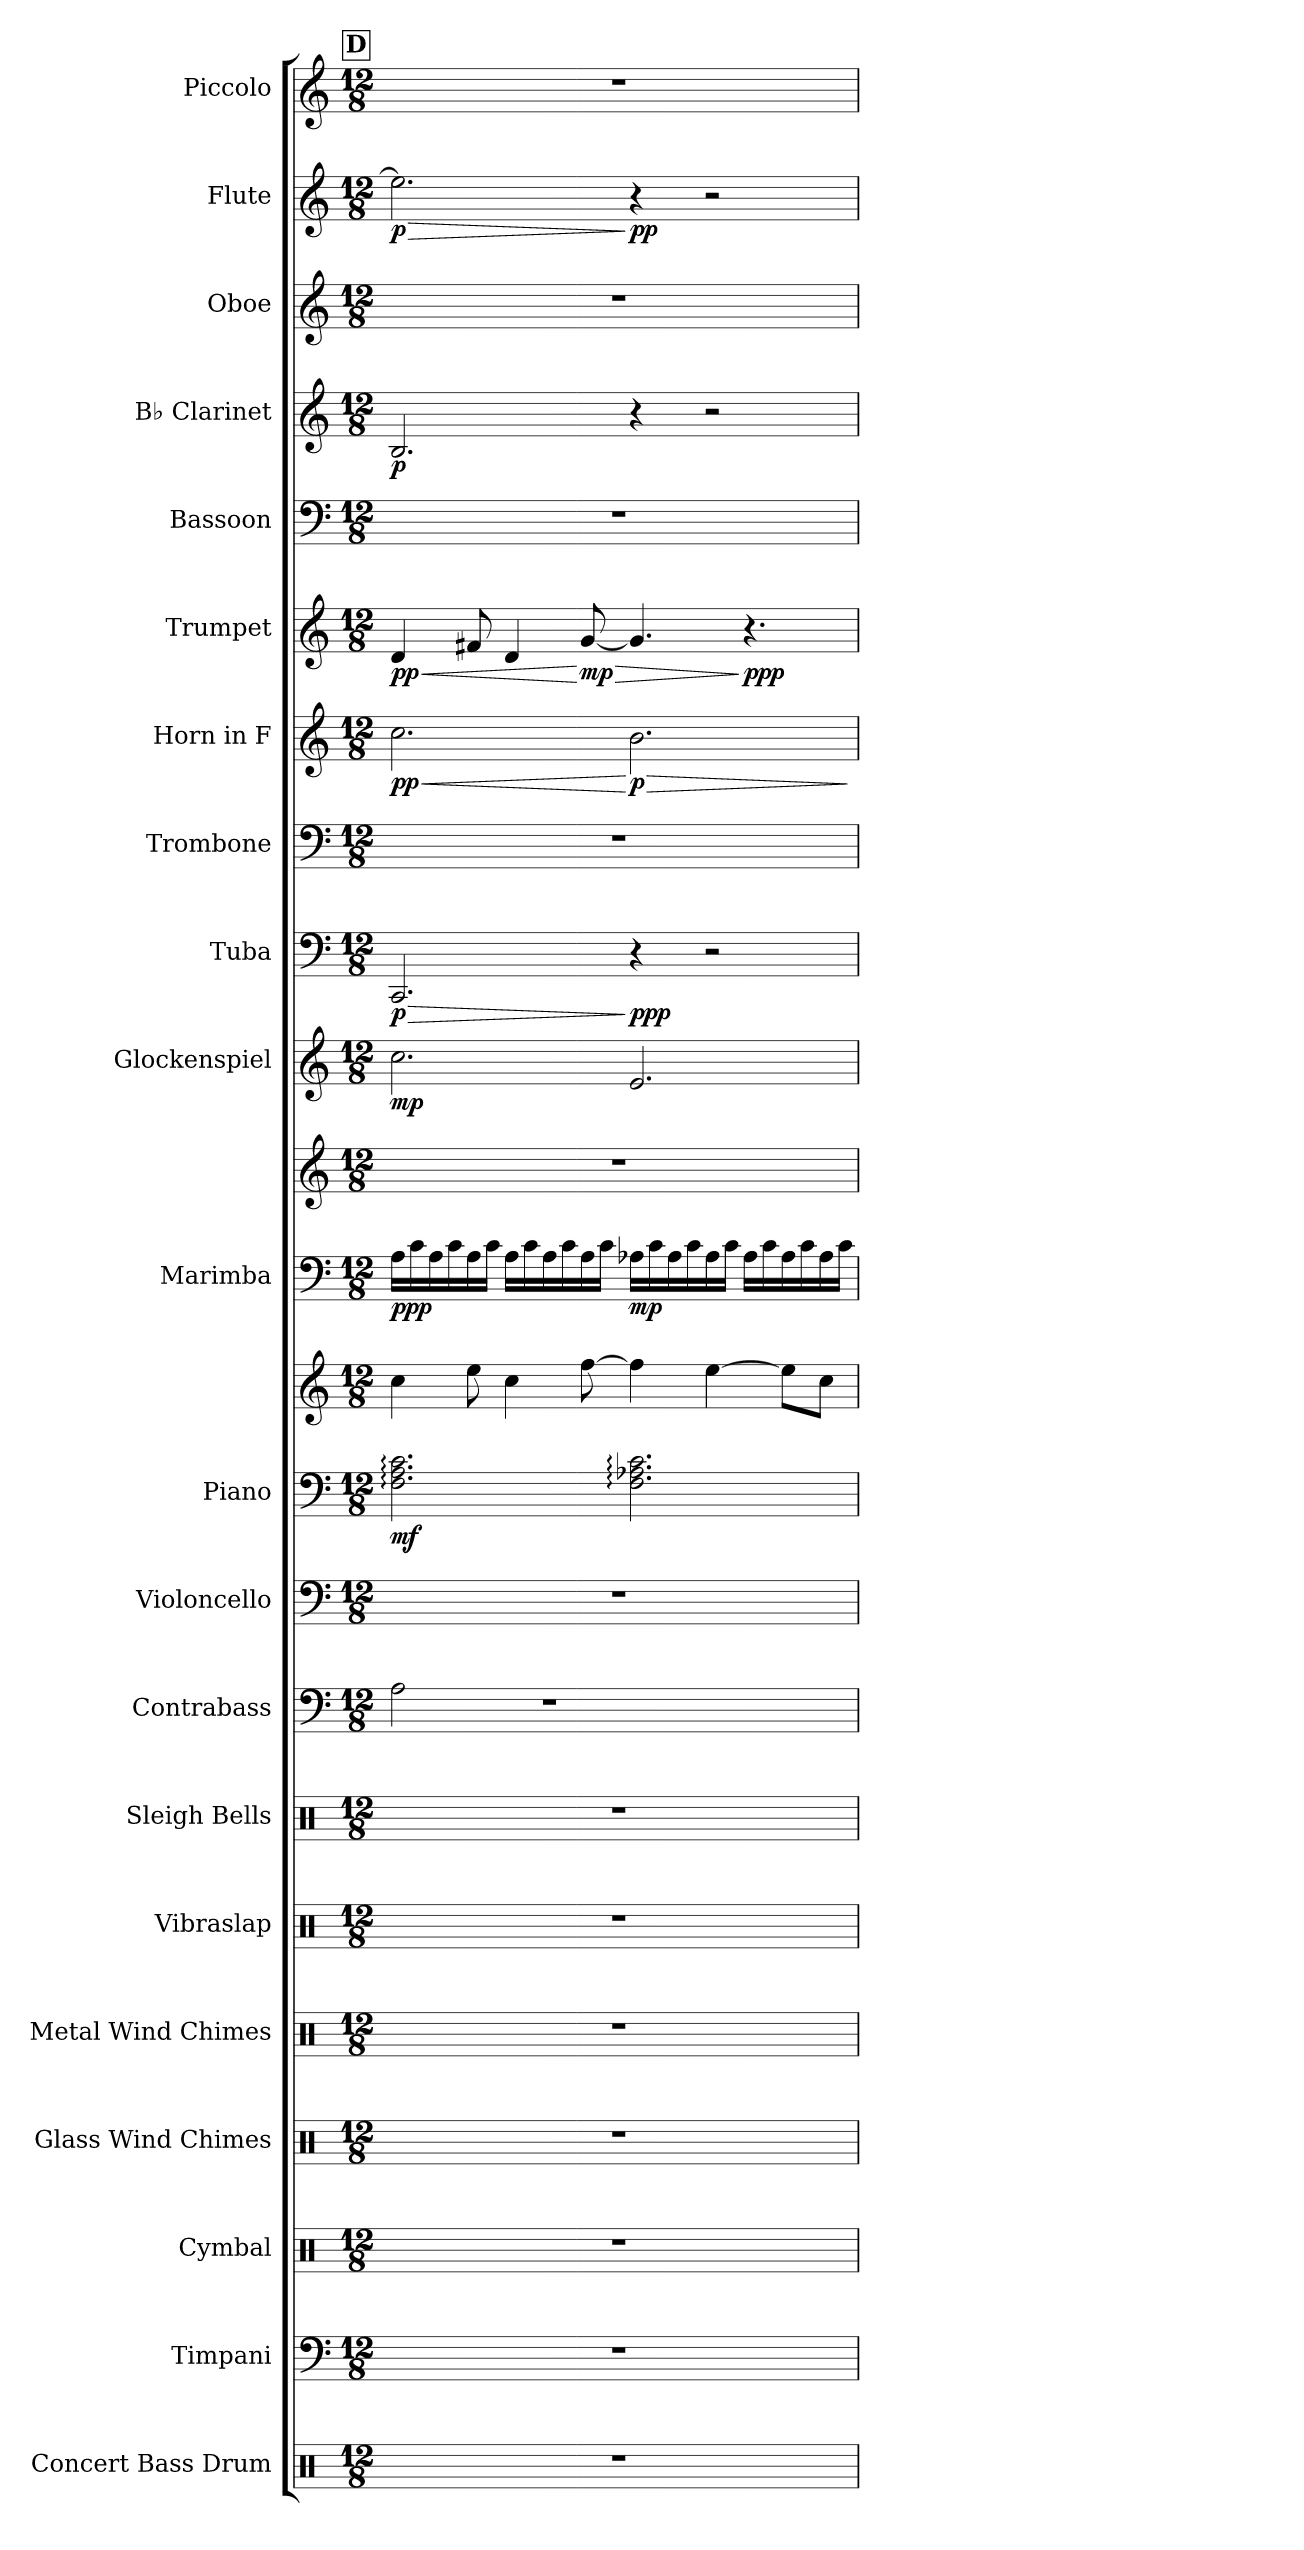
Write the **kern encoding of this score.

**kern	**kern	**kern	**kern	**dynam	**kern	**dynam	**kern	**kern	**kern	**kern	**kern	**kern	**dynam	**kern	**kern	**dynam	**kern	**dynam	**kern	**dynam	**kern	**kern	**dynam	**kern	**dynam	**kern	**kern	**dynam	**kern	**kern	**dynam	**kern
*part21	*part20	*part19	*part18	*part18	*part17	*part17	*part16	*part15	*part14	*part13	*part12	*part12	*part12	*part11	*part11	*part11	*part10	*part10	*part9	*part9	*part8	*part7	*part7	*part6	*part6	*part5	*part4	*part4	*part3	*part2	*part2	*part1
*staff23	*staff22	*staff21	*staff20	*staff20	*staff19	*staff19	*staff18	*staff17	*staff16	*staff15	*staff14	*staff13	*staff13/14	*staff12	*staff11	*staff11/12	*staff10	*staff10	*staff9	*staff9	*staff8	*staff7	*staff7	*staff6	*staff6	*staff5	*staff4	*staff4	*staff3	*staff2	*staff2	*staff1
*I"Concert Bass Drum	*I"Timpani	*I"Cymbal	*I"Glass Wind Chimes	*	*I"Metal Wind Chimes	*	*I"Vibraslap	*I"Sleigh Bells	*I"Contrabass	*I"Violoncello	*I"Piano	*	*	*I"Marimba	*	*	*I"Glockenspiel	*	*I"Tuba	*	*I"Trombone	*I"Horn in F	*	*I"Trumpet	*	*I"Bassoon	*I"B♭ Clarinet	*	*I"Oboe	*I"Flute	*	*I"Piccolo
*I'Con. BD	*I'Timp.	*I'Cym.	*I'Gl. Wn Ch.	*	*I'Met. Wn Ch.	*	*I'Vibslp.	*I'Sle. Be.	*I'Cb.	*I'Vc.	*I'Pno.	*	*	*I'Mrm.	*	*	*I'Glock.	*	*I'Tba.	*	*I'Tbn.	*	*	*I'Tpt.	*	*I'Bsn.	*I'B♭ Cl.	*	*I'Ob.	*I'Fl.	*	*I'Picc.
*clefX	*clefF4	*clefX	*clefX	*	*clefX	*	*clefX	*clefX	*clefF4	*clefF4	*clefF4	*clefG2	*	*clefF4	*clefG2	*	*clefG2	*	*clefF4	*	*clefF4	*clefG2	*	*clefG2	*	*clefF4	*clefG2	*	*clefG2	*clefG2	*	*clefG2
*	*	*	*	*	*	*	*	*	*ITrd7c12	*	*	*	*	*	*	*	*ITrd-14c-24	*	*	*	*	*ITrd4c7	*	*ITrd1c2	*	*	*ITrd1c2	*	*	*	*	*ITrd-7c-12
*k[]	*k[]	*k[]	*k[]	*	*k[]	*	*k[]	*k[]	*k[]	*k[]	*k[]	*k[]	*	*k[]	*k[]	*	*k[]	*	*k[]	*	*k[]	*k[b-]	*	*k[b-e-]	*	*k[]	*k[b-e-]	*	*k[]	*k[]	*	*k[]
*M12/8	*M12/8	*M12/8	*M12/8	*	*M12/8	*	*M12/8	*M12/8	*M12/8	*M12/8	*M12/8	*M12/8	*	*M12/8	*M12/8	*	*M12/8	*	*M12/8	*	*M12/8	*M12/8	*	*M12/8	*	*M12/8	*M12/8	*	*M12/8	*M12/8	*	*M12/8
*MM143	*MM143	*MM143	*MM143	*	*MM143	*	*MM143	*MM143	*MM143	*MM143	*MM143	*MM143	*	*MM143	*MM143	*	*MM143	*	*MM143	*	*MM143	*MM143	*	*MM143	*	*MM143	*MM143	*	*MM143	*MM143	*	*MM143
!!LO:REH:place=s1:a:B:fs=14:t=D
=70	=70	=70	=70	=70	=70	=70	=70	=70	=70	=70	=70	=70	=70	=70	=70	=70	=70	=70	=70	=70	=70	=70	=70	=70	=70	=70	=70	=70	=70	=70	=70	=70
!	!	!	!	!LO:DY:b	!	!	!	!	!	!	!	!	!	!	!	!	!	!	!	!LO:HP:b	!	!	!LO:HP:b	!	!LO:HP:b	!	!	!	!	!	!LO:HP:b	!
!	!	!	!	!LO:DY:n=1:b	!	!LO:DY:b	!	!	!	!	!	!	!	!	!	!	!	!	!	!	!	!	!	!	!	!	!	!	!	!	!	!
!	!	!	!	!	!	!LO:DY:n=1:b	!	!	!	!	!	!	!LO:DY:b=2	!	!	!LO:DY:b=2	!	!LO:DY:b	!	!LO:DY:n=1:b	!	!	!LO:DY:n=1:b	!	!LO:DY:n=1:b	!	!	!LO:DY:b	!	!	!LO:DY:n=1:b	!
1.r	1.r	1.r	1.r	p other-dynamics	1.r	p other-dynamics	1.r	1.r	2AA\	1.r	2.F\: 2.A\: 2.c\:	4cc\	mf	16A\LL	1.r	ppp	2.cccc\	mp	2.CC/	> p	1.r	2.f\	< pp	4c/	< pp	1.r	2.A/	p	1.r	2.ee\]	> p	1.r
.	.	.	.	.	.	.	.	.	.	.	.	.	.	16c\	.	.	.	.	.	.	.	.	.	.	.	.	.	.	.	.	.	.
.	.	.	.	.	.	.	.	.	.	.	.	.	.	16A\	.	.	.	.	.	.	.	.	.	.	.	.	.	.	.	.	.	.
.	.	.	.	.	.	.	.	.	.	.	.	.	.	16c\	.	.	.	.	.	.	.	.	.	.	.	.	.	.	.	.	.	.
.	.	.	.	.	.	.	.	.	.	.	.	8ee\	.	16A\	.	.	.	.	.	.	.	.	.	8en/	.	.	.	.	.	.	.	.
.	.	.	.	.	.	.	.	.	.	.	.	.	.	16c\JJ	.	.	.	.	.	.	.	.	.	.	.	.	.	.	.	.	.	.
.	.	.	.	.	.	.	.	.	.	.	.	4cc\	.	16A\LL	.	.	.	.	.	.	.	.	.	4c/	.	.	.	.	.	.	.	.
.	.	.	.	.	.	.	.	.	.	.	.	.	.	16c\	.	.	.	.	.	.	.	.	.	.	.	.	.	.	.	.	.	.
.	.	.	.	.	.	.	.	.	1r	.	.	.	.	16A\	.	.	.	.	.	.	.	.	.	.	.	.	.	.	.	.	.	.
.	.	.	.	.	.	.	.	.	.	.	.	.	.	16c\	.	.	.	.	.	.	.	.	.	.	.	.	.	.	.	.	.	.
!	!	!	!	!	!	!	!	!	!	!	!	!	!	!	!	!	!	!	!	!	!	!	!	!	!LO:HP:n=1:b	!	!	!	!	!	!	!
!	!	!	!	!	!	!	!	!	!	!	!	!	!	!	!	!	!	!	!	!	!	!	!	!	!LO:DY:n=2:b	!	!	!	!	!	!	!
.	.	.	.	.	.	.	.	.	.	.	.	[8ff\	.	16A\	.	.	.	.	.	.	.	.	.	[8f/	[ > mp	.	.	.	.	.	.	.
.	.	.	.	.	.	.	.	.	.	.	.	.	.	16c\JJ	.	.	.	.	.	.	.	.	.	.	.	.	.	.	.	.	.	.
!	!	!	!	!	!	!	!	!	!	!	!	!	!	!	!	!LO:DY:b=2	!	!	!	!LO:DY:n=2:b	!	!	!LO:HP:n=1:b	!	!	!	!	!	!	!	!	!
!	!	!	!	!	!	!	!	!	!	!	!	!	!	!	!	!	!	!	!	!	!	!	!LO:DY:n=2:b	!	!	!	!	!	!	!	!LO:DY:n=2:b	!
.	.	.	.	.	.	.	.	.	.	.	2.F\: 2.A-X\: 2.c\:	4ff\]	.	16A-X\LL	.	mp	2.eee/	.	4r	] ppp	.	2.e\	[ > p	4.f/]	.	.	4r	.	.	4r	] pp	.
.	.	.	.	.	.	.	.	.	.	.	.	.	.	16c\	.	.	.	.	.	.	.	.	.	.	.	.	.	.	.	.	.	.
.	.	.	.	.	.	.	.	.	.	.	.	.	.	16A-\	.	.	.	.	.	.	.	.	.	.	.	.	.	.	.	.	.	.
.	.	.	.	.	.	.	.	.	.	.	.	.	.	16c\	.	.	.	.	.	.	.	.	.	.	.	.	.	.	.	.	.	.
.	.	.	.	.	.	.	.	.	.	.	.	[4ee\	.	16A-\	.	.	.	.	2r	.	.	.	.	.	.	.	2r	.	.	2r	.	.
.	.	.	.	.	.	.	.	.	.	.	.	.	.	16c\JJ	.	.	.	.	.	.	.	.	.	.	.	.	.	.	.	.	.	.
!	!	!	!	!	!	!	!	!	!	!	!	!	!	!	!	!	!	!	!	!	!	!	!	!	!LO:DY:n=3:b	!	!	!	!	!	!	!
.	.	.	.	.	.	.	.	.	.	.	.	.	.	16A-\LL	.	.	.	.	.	.	.	.	.	4.r	] ppp	.	.	.	.	.	.	.
.	.	.	.	.	.	.	.	.	.	.	.	.	.	16c\	.	.	.	.	.	.	.	.	.	.	.	.	.	.	.	.	.	.
.	.	.	.	.	.	.	.	.	.	.	.	8ee\L]	.	16A-\	.	.	.	.	.	.	.	.	.	.	.	.	.	.	.	.	.	.
.	.	.	.	.	.	.	.	.	.	.	.	.	.	16c\	.	.	.	.	.	.	.	.	.	.	.	.	.	.	.	.	.	.
.	.	.	.	.	.	.	.	.	.	.	.	8cc\J	.	16A-\	.	.	.	.	.	.	.	.	.	.	.	.	.	.	.	.	.	.
.	.	.	.	.	.	.	.	.	.	.	.	.	.	16c\JJ	.	.	.	.	.	.	.	.	.	.	.	.	.	.	.	.	.	.
.	.	.	.	.	.	.	.	.	.	.	.	.	.	.	.	.	.	.	.	.	.	.	]	.	.	.	.	.	.	.	.	.
=	=	=	=	=	=	=	=	=	=	=	=	=	=	=	=	=	=	=	=	=	=	=	=	=	=	=	=	=	=	=	=	=
*-	*-	*-	*-	*-	*-	*-	*-	*-	*-	*-	*-	*-	*-	*-	*-	*-	*-	*-	*-	*-	*-	*-	*-	*-	*-	*-	*-	*-	*-	*-	*-	*-
